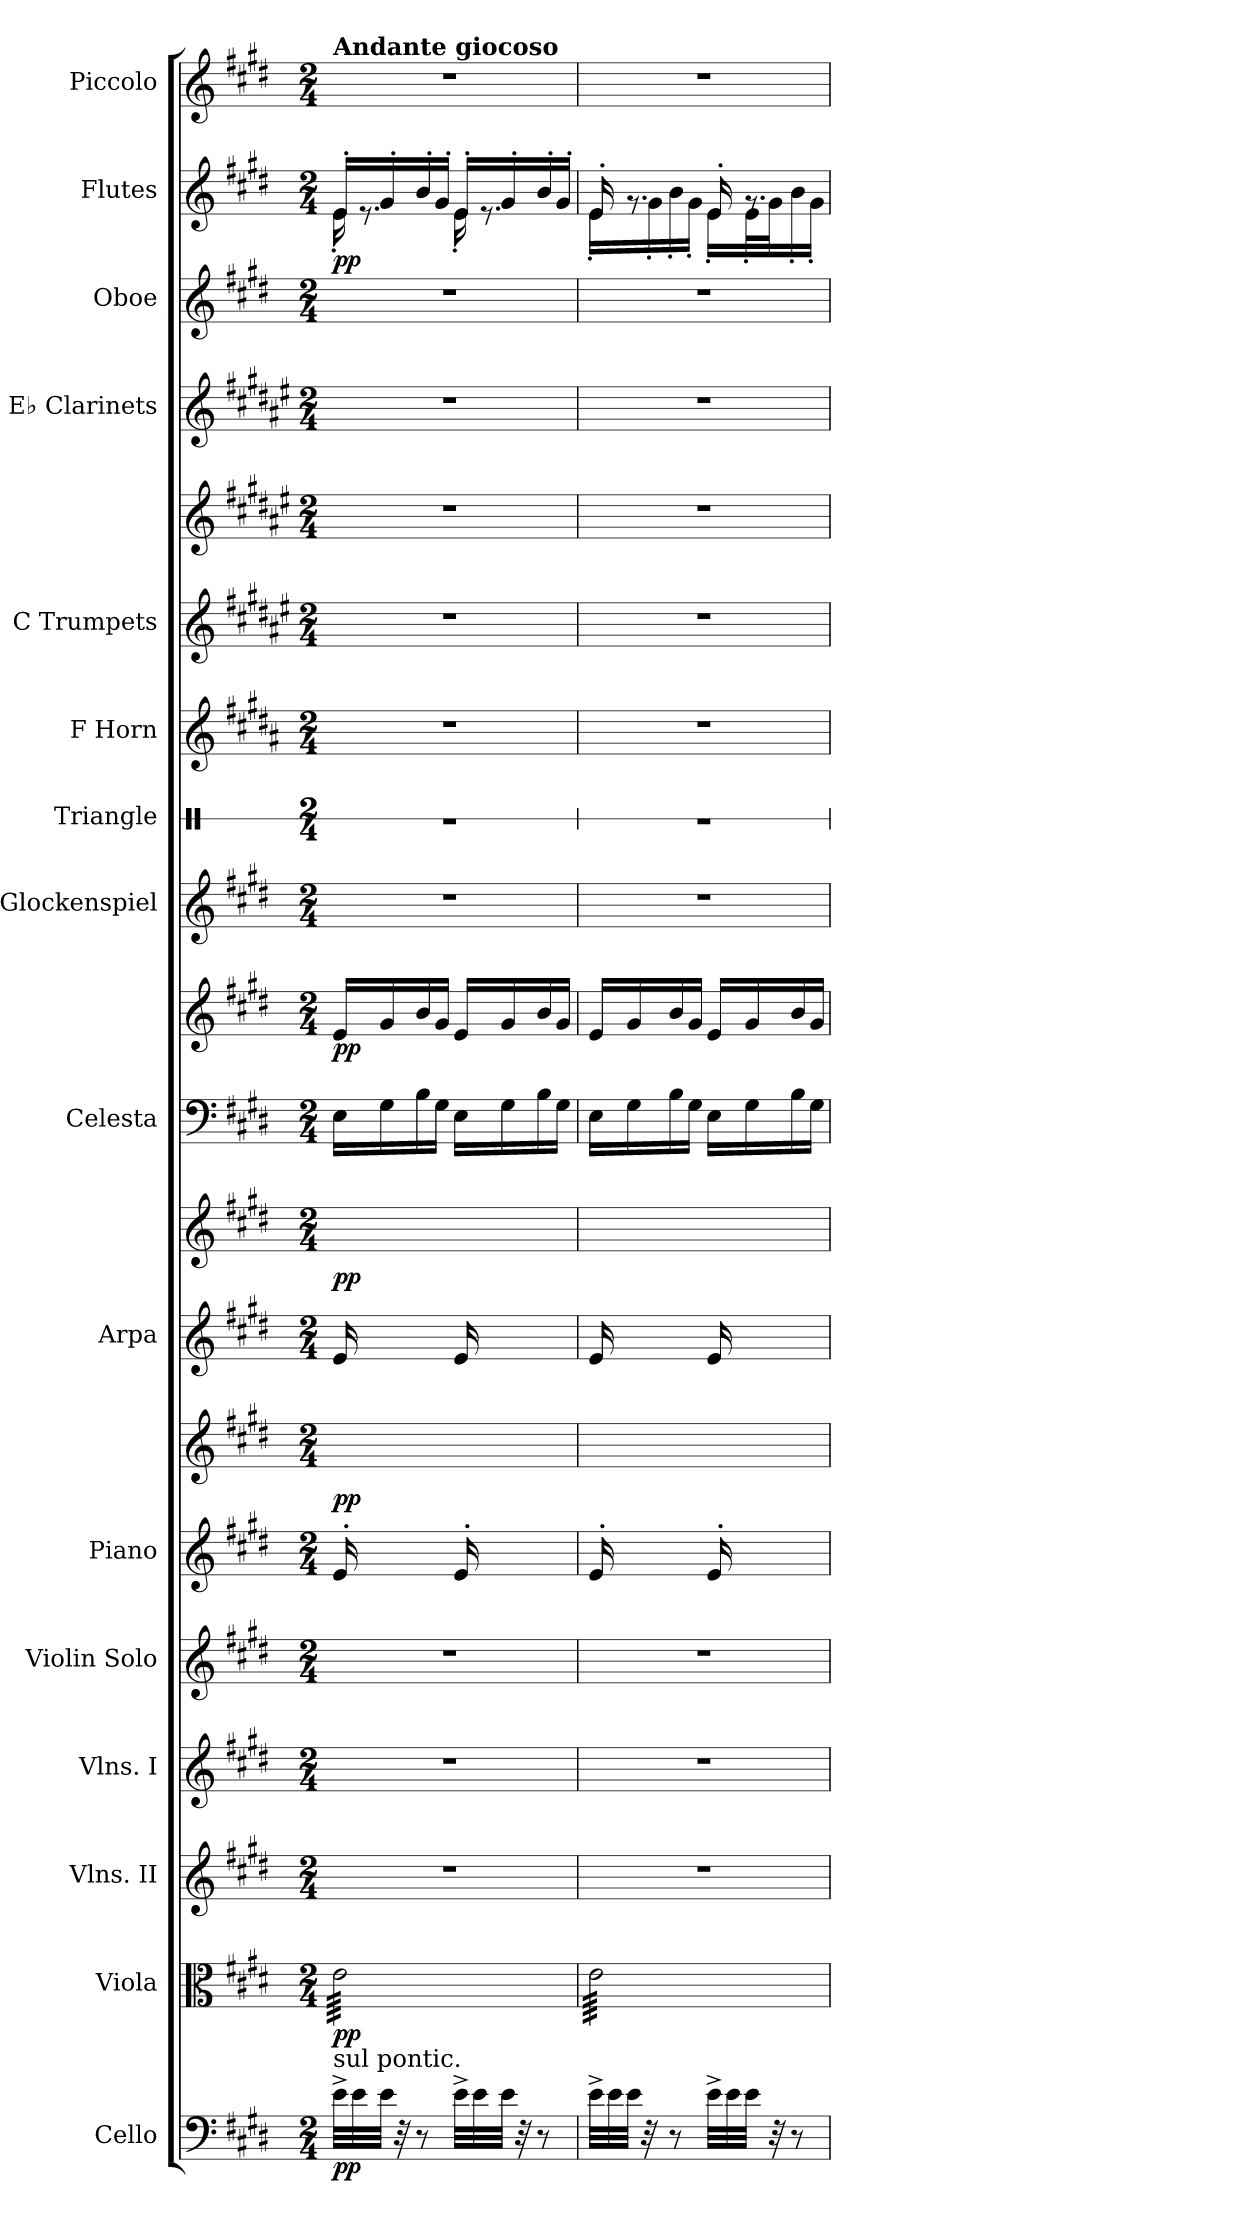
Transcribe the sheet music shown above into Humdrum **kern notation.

**kern	**dynam	**kern	**dynam	**kern	**kern	**kern	**kern	**kern	**dynam	**kern	**kern	**dynam	**kern	**kern	**dynam	**kern	**kern	**kern	**kern	**kern	**kern	**kern	**kern	**dynam	**kern
*part16	*part16	*part15	*part15	*part14	*part13	*part12	*part11	*part11	*part11	*part10	*part10	*part10	*part9	*part9	*part9	*part8	*part7	*part6	*part5	*part5	*part4	*part3	*part2	*part2	*part1
*staff20	*staff20	*staff19	*staff19	*staff18	*staff17	*staff16	*staff15	*staff14	*staff14/15	*staff13	*staff12	*staff12/13	*staff11	*staff10	*staff10/11	*staff9	*staff8	*staff7	*staff6	*staff5	*staff4	*staff3	*staff2	*staff2	*staff1
*I"Cello	*	*I"Viola	*	*I"Vlns. II	*I"Vlns. I	*I"Violin Solo	*I"Piano	*	*	*I"Arpa	*	*	*I"Celesta	*	*	*I"Glockenspiel	*I"Triangle	*I"F Horn	*I"C Trumpets	*	*I"E♭ Clarinets	*I"Oboe	*I"Flutes	*	*I"Piccolo
*	*	*	*	*I'Vlns. II	*I'Vlns. I	*I'Vln. solo	*I'Pno.	*	*	*I'Arpa	*	*	*I'Cel.	*	*	*I'Glock.	*I'Trgl.	*I'F Hn.	*I'C Tpt.	*	*I'E♭ Cl.	*I'Ob.	*I'Fl.	*	*I'Picc.
*	*	*	*	*	*	*	*	*	*	*	*	*	*	*	*	*	*stria1	*	*	*	*	*	*	*	*
*clefF4	*	*clefC3	*	*clefG2	*clefG2	*clefG2	*clefG2	*clefG2	*	*clefG2	*clefG2	*	*clefF4	*clefG2	*	*clefG2	*clefX	*clefG2	*clefG2	*clefG2	*clefG2	*clefG2	*clefG2	*	*clefG2
*	*	*	*	*	*	*	*	*	*	*	*	*	*ITrd-7c-12	*ITrd-7c-12	*	*ITrd-14c-24	*	*ITrd4c7	*ITrd1c2	*ITrd1c2	*ITrd1c2	*	*	*	*ITrd-7c-12
*k[f#c#g#d#]	*	*k[f#c#g#d#]	*	*k[f#c#g#d#]	*k[f#c#g#d#]	*k[f#c#g#d#]	*k[f#c#g#d#]	*k[f#c#g#d#]	*	*k[f#c#g#d#]	*k[f#c#g#d#]	*	*k[f#c#g#d#]	*k[f#c#g#d#]	*	*k[f#c#g#d#]	*k[]	*k[f#c#g#d#]	*k[f#c#g#d#]	*k[f#c#g#d#]	*k[f#c#g#d#]	*k[f#c#g#d#]	*k[f#c#g#d#]	*	*k[f#c#g#d#]
*M2/4	*	*M2/4	*	*M2/4	*M2/4	*M2/4	*M2/4	*M2/4	*	*M2/4	*M2/4	*	*M2/4	*M2/4	*	*M2/4	*M2/4	*M2/4	*M2/4	*M2/4	*M2/4	*M2/4	*M2/4	*	*M2/4
*MM63	*	*MM63	*	*MM63	*MM63	*MM63	*MM63	*MM63	*	*MM63	*MM63	*	*MM63	*MM63	*	*MM63	*MM63	*MM63	*MM63	*MM63	*MM63	*MM63	*MM63	*	*MM63
=1	=1	=1	=1	=1	=1	=1	=1	=1	=1	=1	=1	=1	=1	=1	=1	=1	=1	=1	=1	=1	=1	=1	=1	=1	=1
*	*	*	*	*	*	*	*^	*	*	*^	*	*	*	*	*	*	*	*	*	*	*	*	*^	*	*
!	!	!	!	!	!	!	!	!	!	!	!	!	!	!	!	!	!	!	!	!	!	!	!	!	!	!	!	!LO:TX:a:B:t=Andante giocoso
!	!	!LO:TX:a:t=con sord.	!	!	!	!	!	!	!	!	!	!	!	!	!	!	!	!	!	!	!	!	!	!	!	!	!	!
!LO:TX:a:t=sul pontic.	!	!	!	!	!	!	!	!	!	!	!	!	!	!	!	!	!	!	!	!	!	!	!	!	!	!	!	!
!	!LO:DY:b	!	!LO:DY:b	!	!	!	!	!	!	!LO:DY:b	!	!	!	!LO:DY:b	!	!	!LO:DY:b	!	!	!	!	!	!	!	!	!	!LO:DY:b	!
*	*	*tremolo	*	*	*	*	*	*	*	*	*	*	*	*	*	*	*	*	*	*	*	*	*	*	*	*	*	*
32e^\LLL	pp	64e\LLLL	pp	2r	2r	2r	16e'/LL	2ryy	16ryy	pp	16e/LL	2ryy	16ryy	pp	16e\LL	16ee/LL	pp	2r	2r	2r	2r	2r	2r	2r	16e'/LL	16e'\	pp	2r
.	.	64e\	.	.	.	.	.	.	.	.	.	.	.	.	.	.	.	.	.	.	.	.	.	.	.	.	.	.
32e\	.	64e\	.	.	.	.	.	.	.	.	.	.	.	.	.	.	.	.	.	.	.	.	.	.	.	.	.	.
.	.	64e\	.	.	.	.	.	.	.	.	.	.	.	.	.	.	.	.	.	.	.	.	.	.	.	.	.	.
32e\JJJ	.	64e\	.	.	.	.	8.ryy	.	16g#'\	.	8.ryy	.	16a-X\	.	16g#\	16gg#/	.	.	.	.	.	.	.	.	16g#'/	8.re	.	.
.	.	64e\	.	.	.	.	.	.	.	.	.	.	.	.	.	.	.	.	.	.	.	.	.	.	.	.	.	.
32r	.	64e\	.	.	.	.	.	.	.	.	.	.	.	.	.	.	.	.	.	.	.	.	.	.	.	.	.	.
.	.	64e\	.	.	.	.	.	.	.	.	.	.	.	.	.	.	.	.	.	.	.	.	.	.	.	.	.	.
8r	.	64e\	.	.	.	.	.	.	16b'\	.	.	.	16b\	.	16b\	16bb/	.	.	.	.	.	.	.	.	16b'/	.	.	.
.	.	64e\	.	.	.	.	.	.	.	.	.	.	.	.	.	.	.	.	.	.	.	.	.	.	.	.	.	.
.	.	64e\	.	.	.	.	.	.	.	.	.	.	.	.	.	.	.	.	.	.	.	.	.	.	.	.	.	.
.	.	64e\	.	.	.	.	.	.	.	.	.	.	.	.	.	.	.	.	.	.	.	.	.	.	.	.	.	.
.	.	64e\	.	.	.	.	.	.	16g#'\JJ	.	.	.	16a-\JJ	.	16g#\JJ	16gg#/JJ	.	.	.	.	.	.	.	.	16g#'/JJ	.	.	.
.	.	64e\	.	.	.	.	.	.	.	.	.	.	.	.	.	.	.	.	.	.	.	.	.	.	.	.	.	.
.	.	64e\	.	.	.	.	.	.	.	.	.	.	.	.	.	.	.	.	.	.	.	.	.	.	.	.	.	.
.	.	64e\	.	.	.	.	.	.	.	.	.	.	.	.	.	.	.	.	.	.	.	.	.	.	.	.	.	.
32e^\LLL	.	64e\	.	.	.	.	16e'/LL	.	16ryy	.	16e/LL	.	16ryy	.	16e\LL	16ee/LL	.	.	.	.	.	.	.	.	16e'/LL	16e'\	.	.
.	.	64e\	.	.	.	.	.	.	.	.	.	.	.	.	.	.	.	.	.	.	.	.	.	.	.	.	.	.
32e\	.	64e\	.	.	.	.	.	.	.	.	.	.	.	.	.	.	.	.	.	.	.	.	.	.	.	.	.	.
.	.	64e\	.	.	.	.	.	.	.	.	.	.	.	.	.	.	.	.	.	.	.	.	.	.	.	.	.	.
32e\JJJ	.	64e\	.	.	.	.	8.ryy	.	16g#'\	.	8.ryy	.	16g#\	.	16g#\	16gg#/	.	.	.	.	.	.	.	.	16g#'/	8.re	.	.
.	.	64e\	.	.	.	.	.	.	.	.	.	.	.	.	.	.	.	.	.	.	.	.	.	.	.	.	.	.
32r	.	64e\	.	.	.	.	.	.	.	.	.	.	.	.	.	.	.	.	.	.	.	.	.	.	.	.	.	.
.	.	64e\	.	.	.	.	.	.	.	.	.	.	.	.	.	.	.	.	.	.	.	.	.	.	.	.	.	.
8r	.	64e\	.	.	.	.	.	.	16b'\	.	.	.	16b\	.	16b\	16bb/	.	.	.	.	.	.	.	.	16b'/	.	.	.
.	.	64e\	.	.	.	.	.	.	.	.	.	.	.	.	.	.	.	.	.	.	.	.	.	.	.	.	.	.
.	.	64e\	.	.	.	.	.	.	.	.	.	.	.	.	.	.	.	.	.	.	.	.	.	.	.	.	.	.
.	.	64e\	.	.	.	.	.	.	.	.	.	.	.	.	.	.	.	.	.	.	.	.	.	.	.	.	.	.
.	.	64e\	.	.	.	.	.	.	16g#'\JJ	.	.	.	16g#\JJ	.	16g#\JJ	16gg#/JJ	.	.	.	.	.	.	.	.	16g#'/JJ	.	.	.
.	.	64e\	.	.	.	.	.	.	.	.	.	.	.	.	.	.	.	.	.	.	.	.	.	.	.	.	.	.
.	.	64e\	.	.	.	.	.	.	.	.	.	.	.	.	.	.	.	.	.	.	.	.	.	.	.	.	.	.
.	.	64e\JJJJ	.	.	.	.	.	.	.	.	.	.	.	.	.	.	.	.	.	.	.	.	.	.	.	.	.	.
=2	=2	=2	=2	=2	=2	=2	=2	=2	=2	=2	=2	=2	=2	=2	=2	=2	=2	=2	=2	=2	=2	=2	=2	=2	=2	=2	=2	=2
32e^\LLL	.	64e\LLLL	.	2r	2r	2r	16e'/LL	2ryy	16ryy	.	16e/LL	2ryy	16ryy	.	16e\LL	16ee/LL	.	2r	2r	2r	2r	2r	2r	2r	16e'/	16e'\LL	.	2r
.	.	64e\	.	.	.	.	.	.	.	.	.	.	.	.	.	.	.	.	.	.	.	.	.	.	.	.	.	.
32e\	.	64e\	.	.	.	.	.	.	.	.	.	.	.	.	.	.	.	.	.	.	.	.	.	.	.	.	.	.
.	.	64e\	.	.	.	.	.	.	.	.	.	.	.	.	.	.	.	.	.	.	.	.	.	.	.	.	.	.
32e\JJJ	.	64e\	.	.	.	.	8.ryy	.	16g#'\	.	8.ryy	.	16a-X\	.	16g#\	16gg#/	.	.	.	.	.	.	.	.	8.rg	16g#'\	.	.
.	.	64e\	.	.	.	.	.	.	.	.	.	.	.	.	.	.	.	.	.	.	.	.	.	.	.	.	.	.
32r	.	64e\	.	.	.	.	.	.	.	.	.	.	.	.	.	.	.	.	.	.	.	.	.	.	.	.	.	.
.	.	64e\	.	.	.	.	.	.	.	.	.	.	.	.	.	.	.	.	.	.	.	.	.	.	.	.	.	.
8r	.	64e\	.	.	.	.	.	.	16b'\	.	.	.	16b\	.	16b\	16bb/	.	.	.	.	.	.	.	.	.	16b'\	.	.
.	.	64e\	.	.	.	.	.	.	.	.	.	.	.	.	.	.	.	.	.	.	.	.	.	.	.	.	.	.
.	.	64e\	.	.	.	.	.	.	.	.	.	.	.	.	.	.	.	.	.	.	.	.	.	.	.	.	.	.
.	.	64e\	.	.	.	.	.	.	.	.	.	.	.	.	.	.	.	.	.	.	.	.	.	.	.	.	.	.
.	.	64e\	.	.	.	.	.	.	16g#'\JJ	.	.	.	16g#\JJ	.	16g#\JJ	16gg#/JJ	.	.	.	.	.	.	.	.	.	16g#'\JJ	.	.
.	.	64e\	.	.	.	.	.	.	.	.	.	.	.	.	.	.	.	.	.	.	.	.	.	.	.	.	.	.
.	.	64e\	.	.	.	.	.	.	.	.	.	.	.	.	.	.	.	.	.	.	.	.	.	.	.	.	.	.
.	.	64e\	.	.	.	.	.	.	.	.	.	.	.	.	.	.	.	.	.	.	.	.	.	.	.	.	.	.
32e^\LLL	.	64e\	.	.	.	.	16e'/LL	.	16ryy	.	16e/LL	.	16ryy	.	16e\LL	16ee/LL	.	.	.	.	.	.	.	.	16e'/	16e'\LL	.	.
.	.	64e\	.	.	.	.	.	.	.	.	.	.	.	.	.	.	.	.	.	.	.	.	.	.	.	.	.	.
32e\	.	64e\	.	.	.	.	.	.	.	.	.	.	.	.	.	.	.	.	.	.	.	.	.	.	.	.	.	.
.	.	64e\	.	.	.	.	.	.	.	.	.	.	.	.	.	.	.	.	.	.	.	.	.	.	.	.	.	.
32e\JJJ	.	64e\	.	.	.	.	8.ryy	.	32e'\L	.	8.ryy	.	32e\L	.	16g#\	16gg#/	.	.	.	.	.	.	.	.	8.rg	32e'\L	.	.
.	.	64e\	.	.	.	.	.	.	.	.	.	.	.	.	.	.	.	.	.	.	.	.	.	.	.	.	.	.
32r	.	64e\	.	.	.	.	.	.	32g#'\J	.	.	.	32a-\J	.	.	.	.	.	.	.	.	.	.	.	.	32g#\J	.	.
.	.	64e\	.	.	.	.	.	.	.	.	.	.	.	.	.	.	.	.	.	.	.	.	.	.	.	.	.	.
8r	.	64e\	.	.	.	.	.	.	16b'\	.	.	.	16b\	.	16b\	16bb/	.	.	.	.	.	.	.	.	.	16b'\	.	.
.	.	64e\	.	.	.	.	.	.	.	.	.	.	.	.	.	.	.	.	.	.	.	.	.	.	.	.	.	.
.	.	64e\	.	.	.	.	.	.	.	.	.	.	.	.	.	.	.	.	.	.	.	.	.	.	.	.	.	.
.	.	64e\	.	.	.	.	.	.	.	.	.	.	.	.	.	.	.	.	.	.	.	.	.	.	.	.	.	.
.	.	64e\	.	.	.	.	.	.	16g#'\JJ	.	.	.	16g#\JJ	.	16g#\JJ	16gg#/JJ	.	.	.	.	.	.	.	.	.	16g#'\JJ	.	.
.	.	64e\	.	.	.	.	.	.	.	.	.	.	.	.	.	.	.	.	.	.	.	.	.	.	.	.	.	.
.	.	64e\	.	.	.	.	.	.	.	.	.	.	.	.	.	.	.	.	.	.	.	.	.	.	.	.	.	.
.	.	64e\JJJJ	.	.	.	.	.	.	.	.	.	.	.	.	.	.	.	.	.	.	.	.	.	.	.	.	.	.
*	*	*Xtremolo	*	*	*	*	*	*	*	*	*	*	*	*	*	*	*	*	*	*	*	*	*	*	*	*	*	*
*	*	*	*	*	*	*	*v	*v	*	*	*v	*v	*	*	*	*	*	*	*	*	*	*	*	*	*v	*v	*	*
=	=	=	=	=	=	=	=	=	=	=	=	=	=	=	=	=	=	=	=	=	=	=	=	=	=
*-	*-	*-	*-	*-	*-	*-	*-	*-	*-	*-	*-	*-	*-	*-	*-	*-	*-	*-	*-	*-	*-	*-	*-	*-	*-
